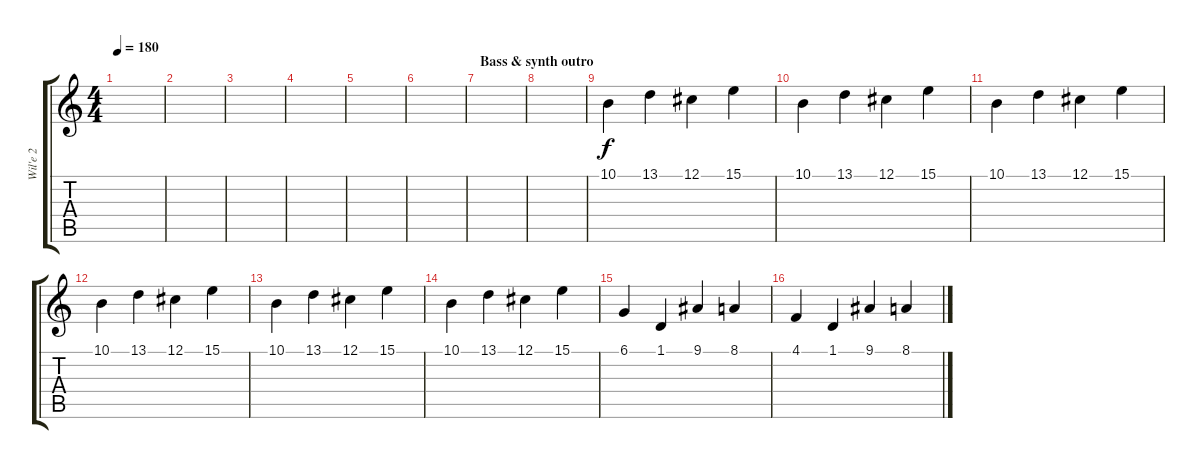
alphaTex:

\track ("Wil'e 2" "Wil'e 2") {instrument musicbox}
\staff {score tabs}
\tuning (Db4 Ab3 E3 B2 Gb2 B1) {hide}
\ts (4 4)
\tempo 180
\clef g2
\ks c
|
|
|
|
|
|
\section ("" "Bass & synth outro")
|
|
10.1.4{volume 4} 13.1.4 12.1.4 15.1.4 |
10.1.4 13.1.4 12.1.4 15.1.4 |
10.1.4{volume 8} 13.1.4 12.1.4 15.1.4 |
10.1.4 13.1.4 12.1.4 15.1.4 |
10.1.4{volume 13} 13.1.4 12.1.4 15.1.4 |
10.1.4 13.1.4 12.1.4 15.1.4 |
6.1.4 1.1.4 9.1.4 8.1.4 |
4.1.4 1.1.4 9.1.4 8.1.4
